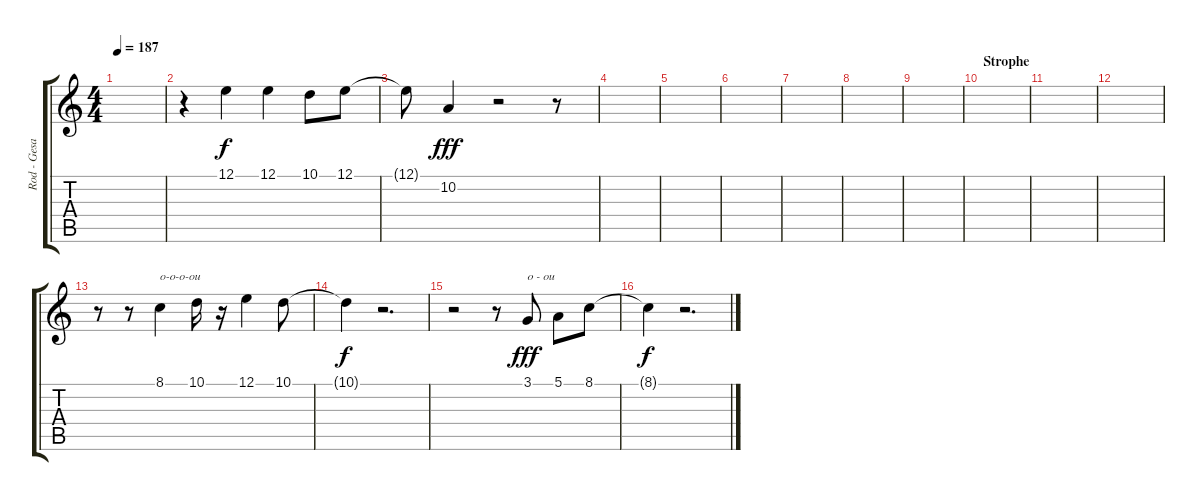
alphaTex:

\track ("Rod - Gesang" "Rod - Gesa") {instrument choiraahs}
\staff {score tabs}
\tuning (E4 B3 G3 D3 A2 E2) {hide}
\ts (4 4)
\tempo 187
\clef g2
\ks c
|
r.4 12.1.4 12.1.4 10.1.8 12.1.8 |
12.1{t}.8{dy f} 10.2.4{dy fff} r.2 r.8 |
|
|
\section ("" "")
|
|
|
|
\section ("" "Strophe")
|
|
|
r.8 r.8 8.1.4{txt "o-o-o-ou"} 10.1.16 r.16 12.1.4 10.1.8 |
10.1{t}.4{dy f} r.2{d} |
r.2 r.8 3.1.8{txt "o - ou" dy fff} 5.1.8 8.1.8 |
8.1{t}.4{dy f} r.2{d}
